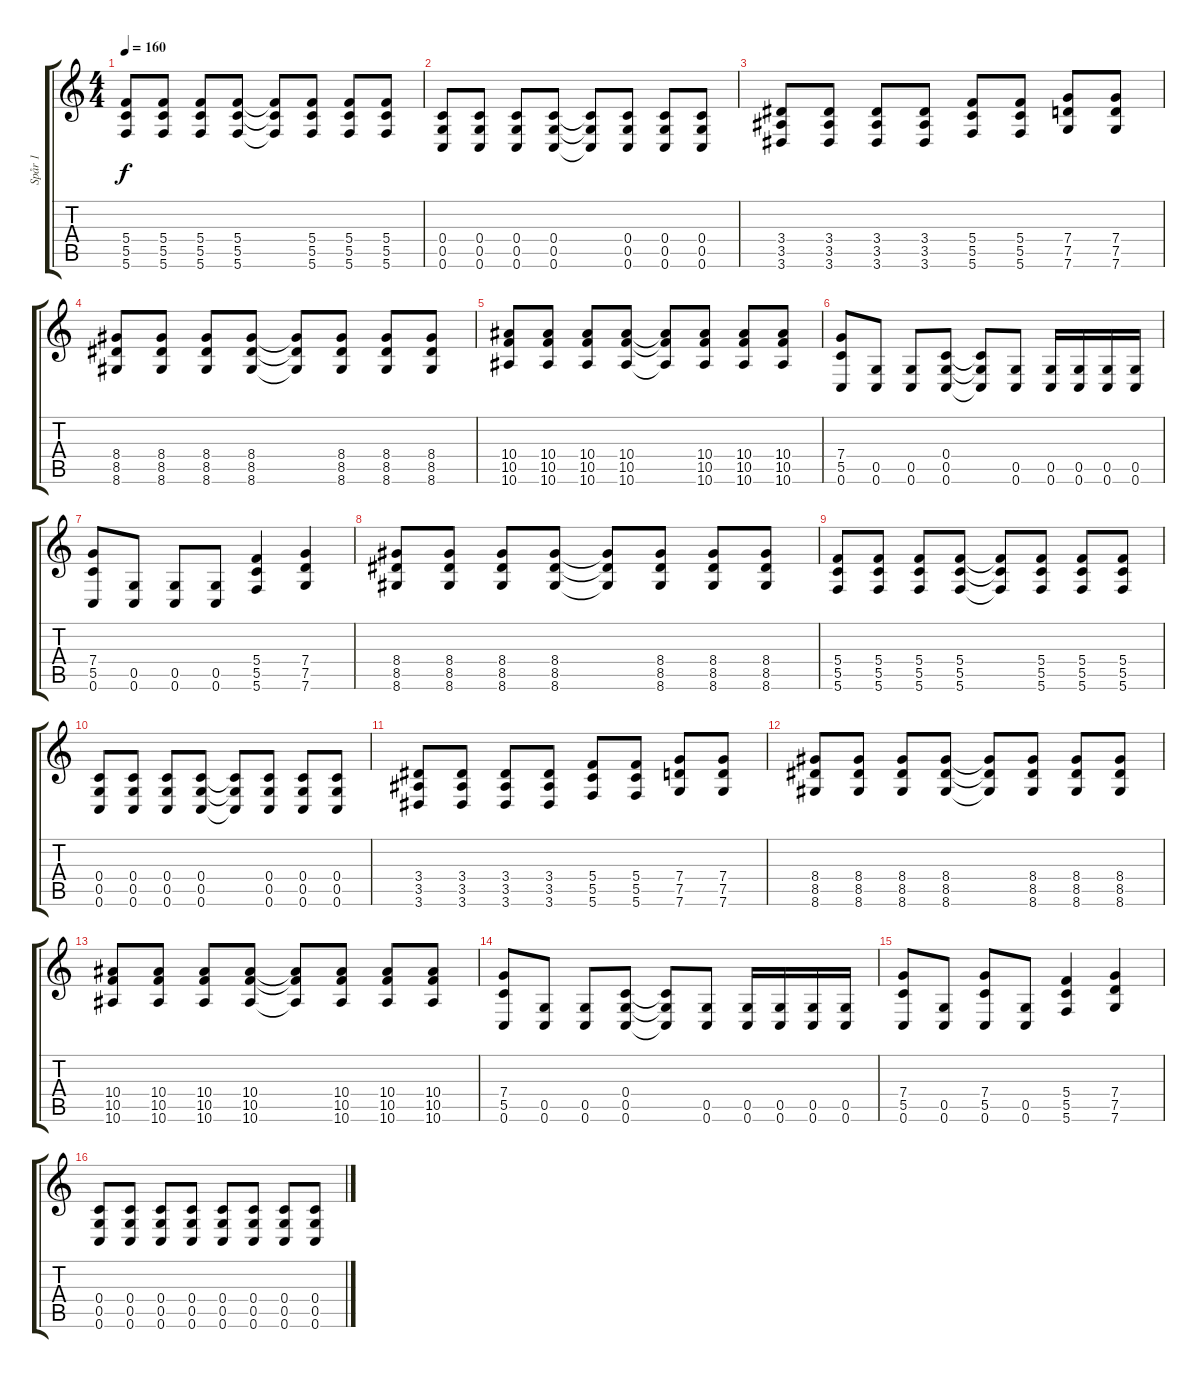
\track ("Spår 1" "Spår 1") {instrument distortionguitar}
\staff {score tabs}
\tuning (D4 A3 F3 C3 G2 C2) {hide}
\ts (4 4)
\tempo 160
\clef g2
\ks c
(5.4 5.5 5.6).8{dy f} (5.4 5.5 5.6).8 (5.4 5.5 5.6).8 (5.4 5.5 5.6).8 (5.4{t} 5.5{t} 5.6{t}).8 (5.4 5.5 5.6).8 (5.4 5.5 5.6).8 (5.4 5.5 5.6).8 |
(0.4 0.5 0.6).8 (0.4 0.5 0.6).8 (0.4 0.5 0.6).8 (0.4 0.5 0.6).8 (0.4{t} 0.5{t} 0.6{t}).8 (0.4 0.5 0.6).8 (0.4 0.5 0.6).8 (0.4 0.5 0.6).8 |
(3.4 3.5 3.6).8 (3.4 3.5 3.6).8 (3.4 3.5 3.6).8 (3.4 3.5 3.6).8 (5.4 5.5 5.6).8 (5.4 5.5 5.6).8 (7.4 7.5 7.6).8 (7.4 7.5 7.6).8 |
(8.4 8.5 8.6).8 (8.4 8.5 8.6).8 (8.4 8.5 8.6).8 (8.4 8.5 8.6).8 (8.4{t} 8.5{t} 8.6{t}).8 (8.4 8.5 8.6).8 (8.4 8.5 8.6).8 (8.4 8.5 8.6).8 |
(10.4 10.5 10.6).8 (10.4 10.5 10.6).8 (10.4 10.5 10.6).8 (10.4 10.5 10.6).8 (10.4{t} 10.5{t} 10.6{t}).8 (10.4 10.5 10.6).8 (10.4 10.5 10.6).8 (10.4 10.5 10.6).8 |
(7.4 5.5 0.6).8 (0.5 0.6).8 (0.5 0.6).8 (0.4 0.5 0.6).8 (0.4{t} 0.5{t} 0.6{t}).8 (0.5 0.6).8 (0.5 0.6).16 (0.5 0.6).16 (0.5 0.6).16 (0.5 0.6).16 |
(7.4 5.5 0.6).8 (0.5 0.6).8 (0.5 0.6).8 (0.5 0.6).8 (5.4 5.5 5.6).4 (7.4 7.5 7.6).4 |
(8.4 8.5 8.6).8 (8.4 8.5 8.6).8 (8.4 8.5 8.6).8 (8.4 8.5 8.6).8 (8.4{t} 8.5{t} 8.6{t}).8 (8.4 8.5 8.6).8 (8.4 8.5 8.6).8 (8.4 8.5 8.6).8 |
(5.4 5.5 5.6).8 (5.4 5.5 5.6).8 (5.4 5.5 5.6).8 (5.4 5.5 5.6).8 (5.4{t} 5.5{t} 5.6{t}).8 (5.4 5.5 5.6).8 (5.4 5.5 5.6).8 (5.4 5.5 5.6).8 |
(0.4 0.5 0.6).8 (0.4 0.5 0.6).8 (0.4 0.5 0.6).8 (0.4 0.5 0.6).8 (0.4{t} 0.5{t} 0.6{t}).8 (0.4 0.5 0.6).8 (0.4 0.5 0.6).8 (0.4 0.5 0.6).8 |
(3.4 3.5 3.6).8 (3.4 3.5 3.6).8 (3.4 3.5 3.6).8 (3.4 3.5 3.6).8 (5.4 5.5 5.6).8 (5.4 5.5 5.6).8 (7.4 7.5 7.6).8 (7.4 7.5 7.6).8 |
(8.4 8.5 8.6).8 (8.4 8.5 8.6).8 (8.4 8.5 8.6).8 (8.4 8.5 8.6).8 (8.4{t} 8.5{t} 8.6{t}).8 (8.4 8.5 8.6).8 (8.4 8.5 8.6).8 (8.4 8.5 8.6).8 |
(10.4 10.5 10.6).8 (10.4 10.5 10.6).8 (10.4 10.5 10.6).8 (10.4 10.5 10.6).8 (10.4{t} 10.5{t} 10.6{t}).8 (10.4 10.5 10.6).8 (10.4 10.5 10.6).8 (10.4 10.5 10.6).8 |
(7.4 5.5 0.6).8 (0.5 0.6).8 (0.5 0.6).8 (0.4 0.5 0.6).8 (0.4{t} 0.5{t} 0.6{t}).8 (0.5 0.6).8 (0.5 0.6).16 (0.5 0.6).16 (0.5 0.6).16 (0.5 0.6).16 |
(7.4 5.5 0.6).8 (0.5 0.6).8 (7.4 5.5 0.6).8 (0.5 0.6).8 (5.4 5.5 5.6).4 (7.4 7.5 7.6).4 |
(0.4 0.5 0.6).8 (0.4 0.5 0.6).8 (0.4 0.5 0.6).8 (0.4 0.5 0.6).8 (0.4 0.5 0.6).8 (0.4 0.5 0.6).8 (0.4 0.5 0.6).8 (0.4 0.5 0.6).8
